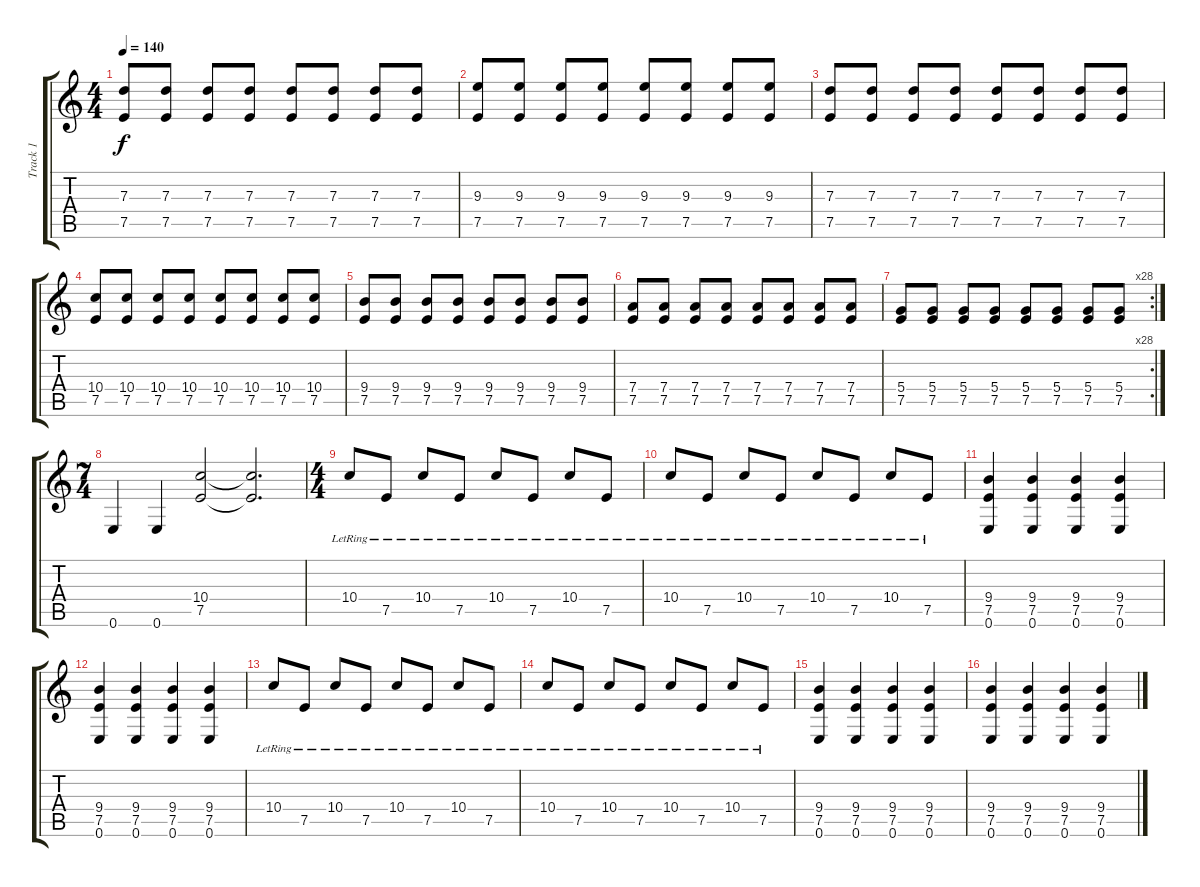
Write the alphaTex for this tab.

\track ("Track 1" "Track 1") {instrument overdrivenguitar}
\staff {score tabs}
\tuning (E4 B3 G3 D3 A2 E2) {hide}
\ts (4 4)
\tempo 140
\clef g2
\ks c
(7.3 7.5).8{dy f} (7.3 7.5).8 (7.3 7.5).8 (7.3 7.5).8 (7.3 7.5).8 (7.3 7.5).8 (7.3 7.5).8 (7.3 7.5).8 |
(9.3 7.5).8 (9.3 7.5).8 (9.3 7.5).8 (9.3 7.5).8 (9.3 7.5).8 (9.3 7.5).8 (9.3 7.5).8 (9.3 7.5).8 |
(7.3 7.5).8 (7.3 7.5).8 (7.3 7.5).8 (7.3 7.5).8 (7.3 7.5).8 (7.3 7.5).8 (7.3 7.5).8 (7.3 7.5).8 |
(10.4 7.5).8 (10.4 7.5).8 (10.4 7.5).8 (10.4 7.5).8 (10.4 7.5).8 (10.4 7.5).8 (10.4 7.5).8 (10.4 7.5).8 |
(9.4 7.5).8 (9.4 7.5).8 (9.4 7.5).8 (9.4 7.5).8 (9.4 7.5).8 (9.4 7.5).8 (9.4 7.5).8 (9.4 7.5).8 |
(7.4 7.5).8 (7.4 7.5).8 (7.4 7.5).8 (7.4 7.5).8 (7.4 7.5).8 (7.4 7.5).8 (7.4 7.5).8 (7.4 7.5).8 |
\rc 28
(5.4 7.5).8 (5.4 7.5).8 (5.4 7.5).8 (5.4 7.5).8 (5.4 7.5).8 (5.4 7.5).8 (5.4 7.5).8 (5.4 7.5).8 |
\ts (7 4)
0.6.4 0.6.4 (10.4 7.5).2 (10.4{t} 7.5{t}).2{d} |
\ts (4 4)
10.4{lr}.8 7.5{lr}.8 10.4{lr}.8 7.5{lr}.8 10.4{lr}.8 7.5{lr}.8 10.4{lr}.8 7.5{lr}.8 |
10.4{lr}.8 7.5{lr}.8 10.4{lr}.8 7.5{lr}.8 10.4{lr}.8 7.5{lr}.8 10.4{lr}.8 7.5{lr}.8 |
(9.4 7.5 0.6).4 (9.4 7.5 0.6).4 (9.4 7.5 0.6).4 (9.4 7.5 0.6).4 |
(9.4 7.5 0.6).4 (9.4 7.5 0.6).4 (9.4 7.5 0.6).4 (9.4 7.5 0.6).4 |
10.4{lr}.8 7.5{lr}.8 10.4{lr}.8 7.5{lr}.8 10.4{lr}.8 7.5{lr}.8 10.4{lr}.8 7.5{lr}.8 |
10.4{lr}.8 7.5{lr}.8 10.4{lr}.8 7.5{lr}.8 10.4{lr}.8 7.5{lr}.8 10.4{lr}.8 7.5{lr}.8 |
(9.4 7.5 0.6).4 (9.4 7.5 0.6).4 (9.4 7.5 0.6).4 (9.4 7.5 0.6).4 |
(9.4 7.5 0.6).4 (9.4 7.5 0.6).4 (9.4 7.5 0.6).4 (9.4 7.5 0.6).4
